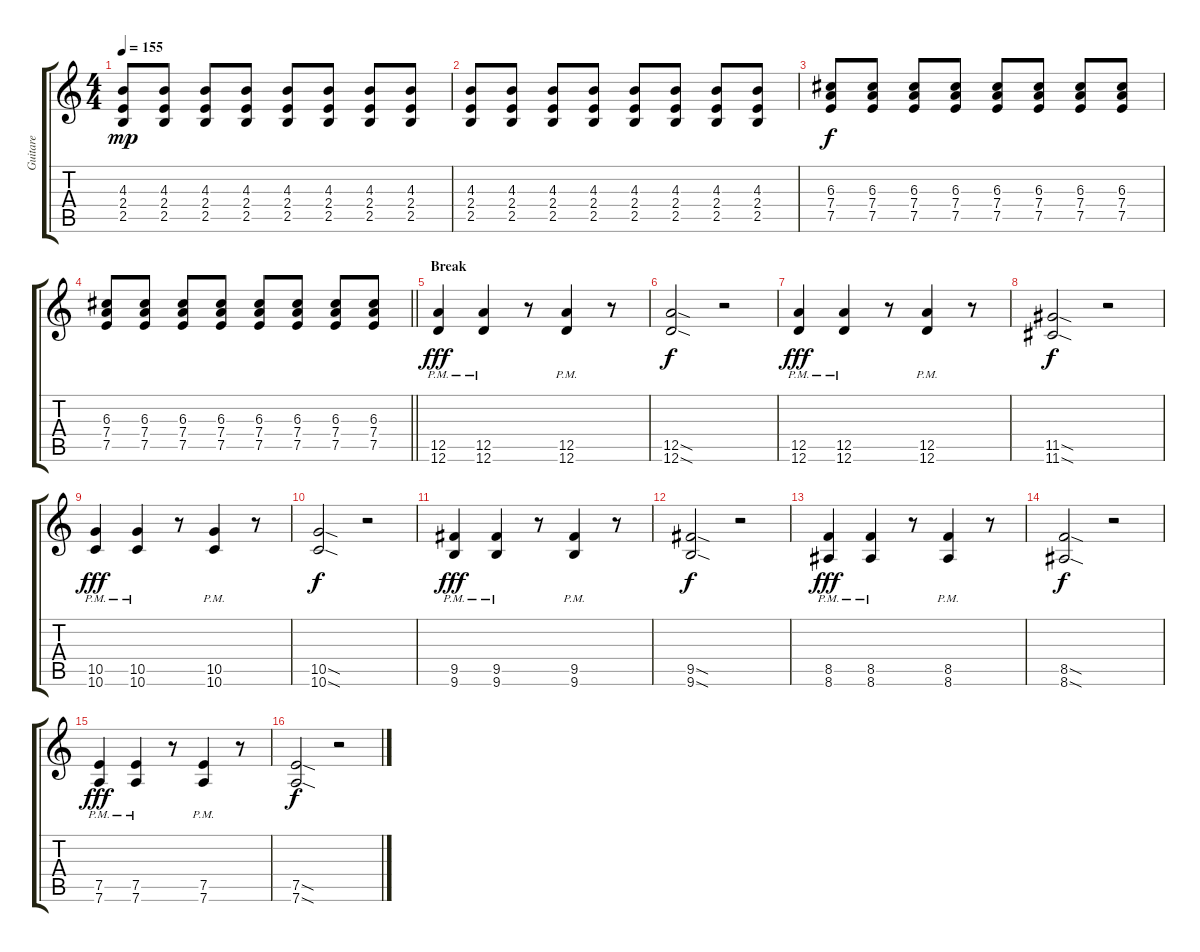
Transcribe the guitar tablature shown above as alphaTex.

\track ("Guitare" "Guitare") {instrument distortionguitar}
\staff {score tabs}
\tuning (E4 B3 G3 D3 A2 D2) {hide}
\ts (4 4)
\tempo 155
\clef g2
\ks c
(4.3 2.4 2.5).8{dy mp} (4.3 2.4 2.5).8 (4.3 2.4 2.5).8 (4.3 2.4 2.5).8 (4.3 2.4 2.5).8 (4.3 2.4 2.5).8 (4.3 2.4 2.5).8 (4.3 2.4 2.5).8 |
(4.3 2.4 2.5).8 (4.3 2.4 2.5).8 (4.3 2.4 2.5).8 (4.3 2.4 2.5).8 (4.3 2.4 2.5).8 (4.3 2.4 2.5).8 (4.3 2.4 2.5).8 (4.3 2.4 2.5).8 |
(6.3 7.4 7.5).8{dy f} (6.3 7.4 7.5).8 (6.3 7.4 7.5).8 (6.3 7.4 7.5).8 (6.3 7.4 7.5).8 (6.3 7.4 7.5).8 (6.3 7.4 7.5).8 (6.3 7.4 7.5).8 |
\barLineRight lightlight
(6.3 7.4 7.5).8 (6.3 7.4 7.5).8 (6.3 7.4 7.5).8 (6.3 7.4 7.5).8 (6.3 7.4 7.5).8 (6.3 7.4 7.5).8 (6.3 7.4 7.5).8 (6.3 7.4 7.5).8 |
\section ("" "Break")
(12.5{pm} 12.6{pm}).4{dy fff} (12.5{pm} 12.6{pm}).4 r.8 (12.5{pm} 12.6{pm}).4 r.8 |
(12.5{sod} 12.6{sod}).2{dy f} r.2 |
(12.5{pm} 12.6{pm}).4{dy fff} (12.5{pm} 12.6{pm}).4 r.8 (12.5{pm} 12.6{pm}).4 r.8 |
(11.5{sod} 11.6{sod}).2{dy f} r.2 |
(10.5{pm} 10.6{pm}).4{dy fff} (10.5{pm} 10.6{pm}).4 r.8 (10.5{pm} 10.6{pm}).4 r.8 |
(10.5{sod} 10.6{sod}).2{dy f} r.2 |
(9.5{pm} 9.6{pm}).4{dy fff} (9.5{pm} 9.6{pm}).4 r.8 (9.5{pm} 9.6{pm}).4 r.8 |
(9.5{sod} 9.6{sod}).2{dy f} r.2 |
(8.5{pm} 8.6{pm}).4{dy fff} (8.5{pm} 8.6{pm}).4 r.8 (8.5{pm} 8.6{pm}).4 r.8 |
(8.5{sod} 8.6{sod}).2{dy f} r.2 |
(7.5{pm} 7.6{pm}).4{dy fff} (7.5{pm} 7.6{pm}).4 r.8 (7.5{pm} 7.6{pm}).4 r.8 |
(7.5{sod} 7.6{sod}).2{dy f} r.2
